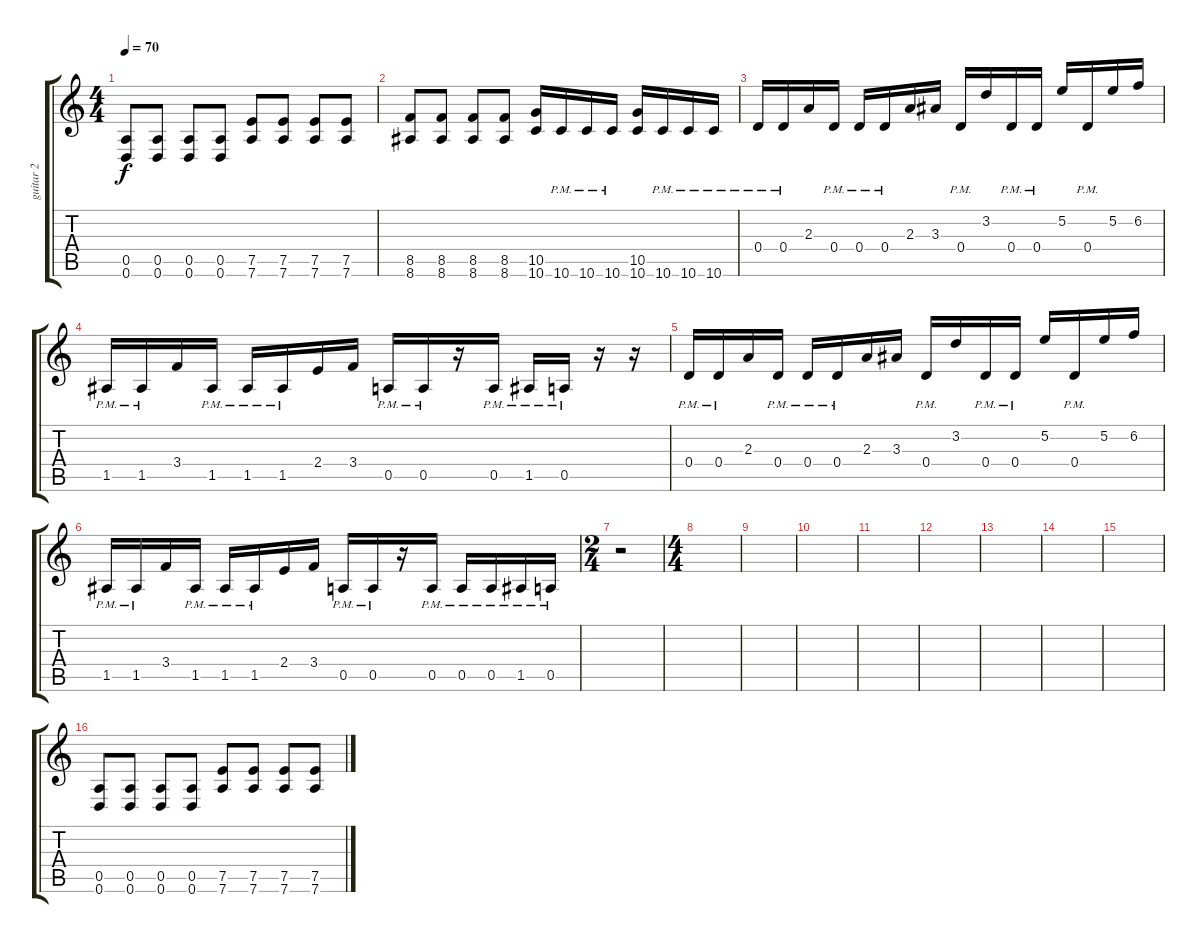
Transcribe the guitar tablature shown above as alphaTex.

\track ("guitar 2" "guitar 2") {instrument distortionguitar}
\staff {score tabs}
\tuning (E4 B3 G3 D3 A2 D2) {hide}
\ts (4 4)
\tempo 70
\clef g2
\ks c
(0.5 0.6).8{dy f} (0.5 0.6).8 (0.5 0.6).8 (0.5 0.6).8 (7.5 7.6).8 (7.5 7.6).8 (7.5 7.6).8 (7.5 7.6).8 |
(8.5 8.6).8 (8.5 8.6).8 (8.5 8.6).8 (8.5 8.6).8 (10.5 10.6).16 10.6{pm}.16 10.6{pm}.16 10.6{pm}.16 (10.5 10.6).16 10.6{pm}.16 10.6{pm}.16 10.6{pm}.16 |
0.4{pm}.16 0.4{pm}.16 2.3.16 0.4{pm}.16 0.4{pm}.16 0.4{pm}.16 2.3.16 3.3.16 0.4{pm}.16 3.2.16 0.4{pm}.16 0.4{pm}.16 5.2.16 0.4{pm}.16 5.2.16 6.2.16 |
1.5{pm}.16 1.5{pm}.16 3.4.16 1.5{pm}.16 1.5{pm}.16 1.5{pm}.16 2.4.16 3.4.16 0.5{pm}.16 0.5{pm}.16 r.16 0.5{pm}.16 1.5{pm}.16 0.5{pm}.16 r.16 r.16 |
0.4{pm}.16 0.4{pm}.16 2.3.16 0.4{pm}.16 0.4{pm}.16 0.4{pm}.16 2.3.16 3.3.16 0.4{pm}.16 3.2.16 0.4{pm}.16 0.4{pm}.16 5.2.16 0.4{pm}.16 5.2.16 6.2.16 |
1.5{pm}.16 1.5{pm}.16 3.4.16 1.5{pm}.16 1.5{pm}.16 1.5{pm}.16 2.4.16 3.4.16 0.5{pm}.16 0.5{pm}.16 r.16 0.5{pm}.16 0.5{pm}.16 0.5{pm}.16 1.5{pm}.16 0.5{pm}.16 |
\ts (2 4)
r.2 |
\ts (4 4)
|
|
|
|
|
|
|
|
(0.5 0.6).8 (0.5 0.6).8 (0.5 0.6).8 (0.5 0.6).8 (7.5 7.6).8 (7.5 7.6).8 (7.5 7.6).8 (7.5 7.6).8
